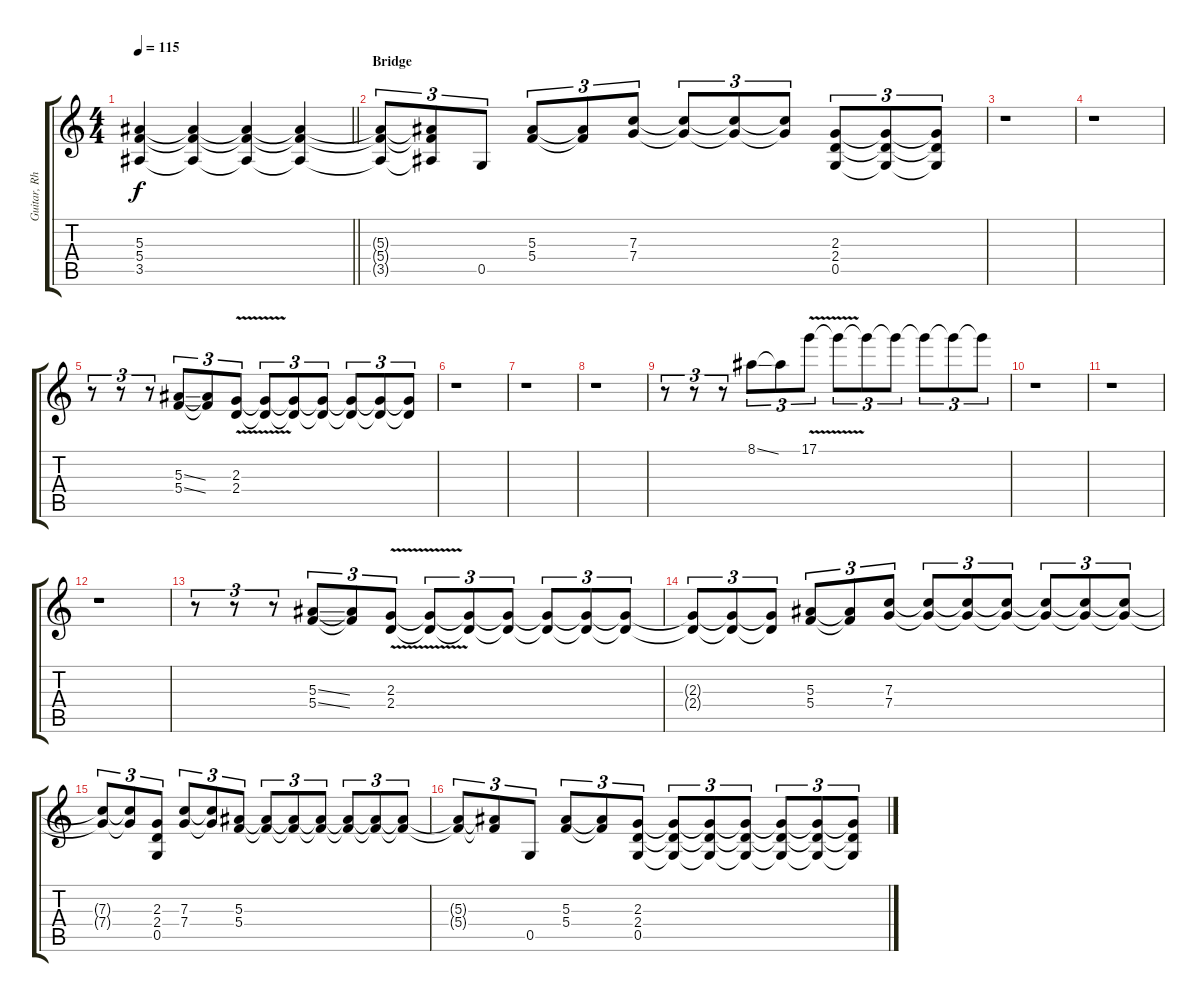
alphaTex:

\track ("Guitar, Rhythm" "Guitar, Rh") {instrument overdrivenguitar}
\staff {score tabs}
\tuning (D4 A3 F3 C3 G2 D2) {hide}
\ts (4 4)
\tempo 115
\clef g2
\barLineRight lightlight
\ks c
(5.3{t} 5.4{t} 3.5{t}).4{dy f} (5.3{t} 5.4{t} 3.5{t}).4 (5.3{t} 5.4{t} 3.5{t}).4 (5.3{t} 5.4{t} 3.5{t}).4 |
\section ("" "Bridge")
(5.3{t} 5.4{t} 3.5{t}).8{tu (3 2)} (5.3{t} 5.4{t} 3.5{t}).8{tu (3 2)} 0.5.8{tu (3 2)} (5.3 5.4).8{tu (3 2)} (5.3{t} 5.4{t}).8{tu (3 2)} (7.3 7.4).8{tu (3 2)} (7.3{t} 7.4{t}).8{tu (3 2)} (7.3{t} 7.4{t}).8{tu (3 2)} (7.3{t} 7.4{t}).8{tu (3 2)} (2.3 2.4 0.5).8{tu (3 2)} (2.3{t} 2.4{t} 0.5{t}).8{tu (3 2)} (2.3{t} 2.4{t} 0.5{t}).8{tu (3 2)} |
r.1 |
r.1 |
r.8{tu (3 2)} r.8{tu (3 2)} r.8{tu (3 2)} (5.3{ss} 5.4{ss}).8{tu (3 2)} (5.3{t} 5.4{t}).8{tu (3 2)} (2.3{v} 2.4{v}).8{tu (3 2)} (2.3{t} 2.4{t}).8{tu (3 2)} (2.3{t} 2.4{t}).8{tu (3 2)} (2.3{t} 2.4{t}).8{tu (3 2)} (2.3{t} 2.4{t}).8{tu (3 2)} (2.3{t} 2.4{t}).8{tu (3 2)} (2.3{t} 2.4{t}).8{tu (3 2)} |
r.1 |
r.1 |
r.1 |
r.8{tu (3 2)} r.8{tu (3 2)} r.8{tu (3 2)} 8.1{ss}.8{tu (3 2)} 8.1{t}.8{tu (3 2)} 17.1{v}.8{tu (3 2)} 17.1{t}.8{tu (3 2)} 17.1{t}.8{tu (3 2)} 17.1{t}.8{tu (3 2)} 17.1{t}.8{tu (3 2)} 17.1{t}.8{tu (3 2)} 17.1{t}.8{tu (3 2)} |
r.1 |
r.1 |
r.1 |
r.8{tu (3 2)} r.8{tu (3 2)} r.8{tu (3 2)} (5.3{ss} 5.4{ss}).8{tu (3 2)} (5.3{t} 5.4{t}).8{tu (3 2)} (2.3{v} 2.4{v}).8{tu (3 2)} (2.3{t} 2.4{t}).8{tu (3 2)} (2.3{t} 2.4{t}).8{tu (3 2)} (2.3{t} 2.4{t}).8{tu (3 2)} (2.3{t} 2.4{t}).8{tu (3 2)} (2.3{t} 2.4{t}).8{tu (3 2)} (2.3{t} 2.4{t}).8{tu (3 2)} |
(2.3{t} 2.4{t}).8{tu (3 2)} (2.3{t} 2.4{t}).8{tu (3 2)} (2.3{t} 2.4{t}).8{tu (3 2)} (5.3 5.4).8{tu (3 2)} (5.3{t} 5.4{t}).8{tu (3 2)} (7.3 7.4).8{tu (3 2)} (7.3{t} 7.4{t}).8{tu (3 2)} (7.3{t} 7.4{t}).8{tu (3 2)} (7.3{t} 7.4{t}).8{tu (3 2)} (7.3{t} 7.4{t}).8{tu (3 2)} (7.3{t} 7.4{t}).8{tu (3 2)} (7.3{t} 7.4{t}).8{tu (3 2)} |
(7.3{t} 7.4{t}).8{tu (3 2)} (7.3{t} 7.4{t}).8{tu (3 2)} (2.3 2.4 0.5).8{tu (3 2)} (7.3 7.4).8{tu (3 2)} (7.3{t} 7.4{t}).8{tu (3 2)} (5.3 5.4).8{tu (3 2)} (5.3{t} 5.4{t}).8{tu (3 2)} (5.3{t} 5.4{t}).8{tu (3 2)} (5.3{t} 5.4{t}).8{tu (3 2)} (5.3{t} 5.4{t}).8{tu (3 2)} (5.3{t} 5.4{t}).8{tu (3 2)} (5.3{t} 5.4{t}).8{tu (3 2)} |
(5.3{t} 5.4{t}).8{tu (3 2)} (5.3{t} 5.4{t}).8{tu (3 2)} 0.5.8{tu (3 2)} (5.3 5.4).8{tu (3 2)} (5.3{t} 5.4{t}).8{tu (3 2)} (2.3 2.4 0.5).8{tu (3 2)} (2.3{t} 2.4{t} 0.5{t}).8{tu (3 2)} (2.3{t} 2.4{t} 0.5{t}).8{tu (3 2)} (2.3{t} 2.4{t} 0.5{t}).8{tu (3 2)} (2.3{t} 2.4{t} 0.5{t}).8{tu (3 2)} (2.3{t} 2.4{t} 0.5{t}).8{tu (3 2)} (2.3{t} 2.4{t} 0.5{t}).8{tu (3 2)}
